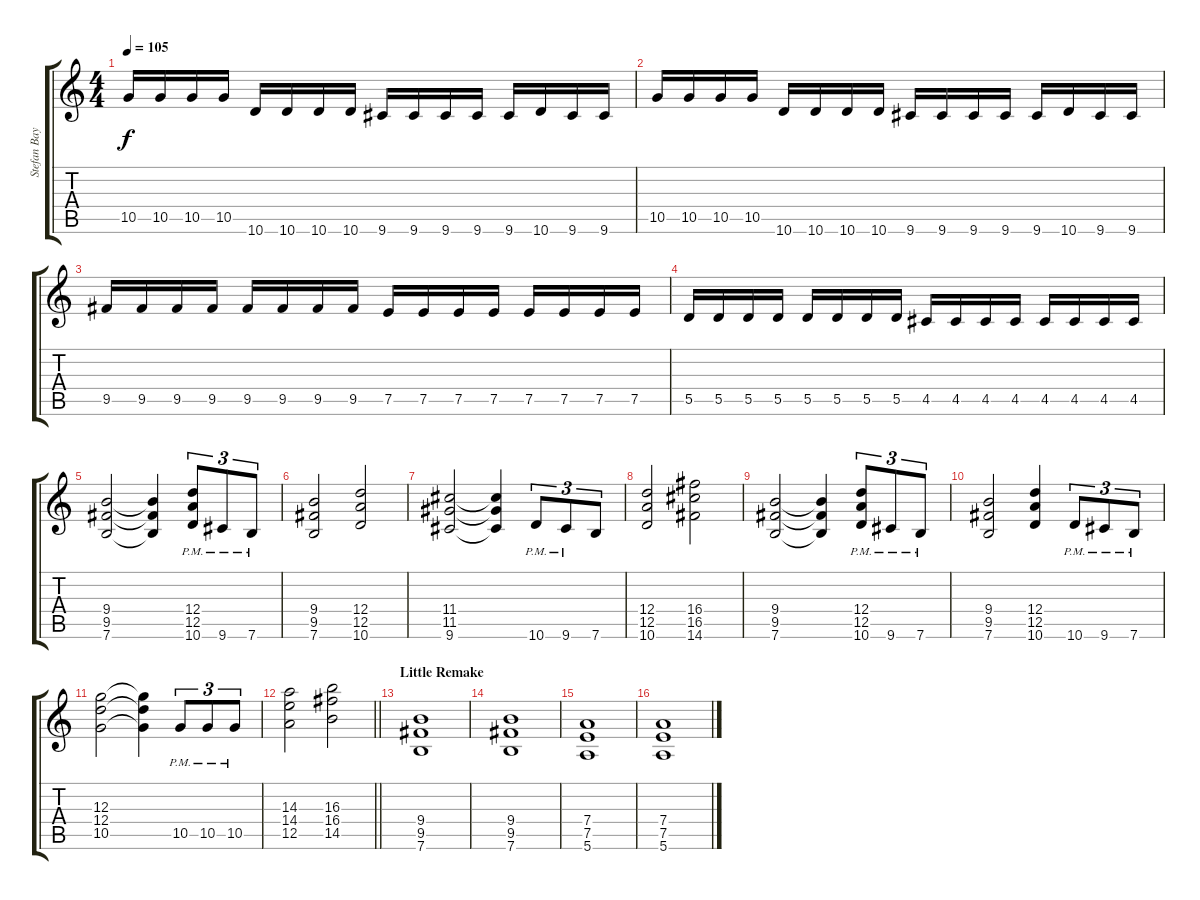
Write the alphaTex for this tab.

\track ("Stefan Bayle" "Stefan Bay") {instrument overdrivenguitar}
\staff {score tabs}
\tuning (E4 B3 G3 D3 A2 E2) {hide}
\ts (4 4)
\tempo 105
\clef g2
\ks c
10.5.16{dy f} 10.5.16 10.5.16 10.5.16 10.6.16 10.6.16 10.6.16 10.6.16 9.6.16 9.6.16 9.6.16 9.6.16 9.6.16 10.6.16 9.6.16 9.6.16 |
10.5.16 10.5.16 10.5.16 10.5.16 10.6.16 10.6.16 10.6.16 10.6.16 9.6.16 9.6.16 9.6.16 9.6.16 9.6.16 10.6.16 9.6.16 9.6.16 |
9.5.16 9.5.16 9.5.16 9.5.16 9.5.16 9.5.16 9.5.16 9.5.16 7.5.16 7.5.16 7.5.16 7.5.16 7.5.16 7.5.16 7.5.16 7.5.16 |
5.5.16 5.5.16 5.5.16 5.5.16 5.5.16 5.5.16 5.5.16 5.5.16 4.5.16 4.5.16 4.5.16 4.5.16 4.5.16 4.5.16 4.5.16 4.5.16 |
(9.4 9.5 7.6).2 (9.4{t} 9.5{t} 7.6{t}).4 (12.4 12.5 10.6{pm}).8{tu (3 2)} 9.6{pm}.8{tu (3 2)} 7.6{pm}.8{tu (3 2)} |
(9.4 9.5 7.6).2 (12.4 12.5 10.6).2 |
(11.4 11.5 9.6).2 (11.4{t} 11.5{t} 9.6{t}).4 10.6{pm}.8{tu (3 2)} 9.6{pm}.8{tu (3 2)} 7.6.8{tu (3 2)} |
(12.4 12.5 10.6).2 (16.4 16.5 14.6).2 |
(9.4 9.5 7.6).2 (9.4{t} 9.5{t} 7.6{t}).4 (12.4 12.5 10.6{pm}).8{tu (3 2)} 9.6{pm}.8{tu (3 2)} 7.6{pm}.8{tu (3 2)} |
(9.4 9.5 7.6).2 (12.4 12.5 10.6).4 10.6{pm}.8{tu (3 2)} 9.6{pm}.8{tu (3 2)} 7.6{pm}.8{tu (3 2)} |
(12.3 12.4 10.5).2 (12.3{t} 12.4{t} 10.5{t}).4 10.5{pm}.8{tu (3 2)} 10.5{pm}.8{tu (3 2)} 10.5{pm}.8{tu (3 2)} |
\barLineRight lightlight
(14.3 14.4 12.5).2 (16.3 16.4 14.5).2 |
\section ("" "Little Remake")
(9.4 9.5 7.6).1 |
(9.4 9.5 7.6).1 |
(7.4 7.5 5.6).1 |
(7.4 7.5 5.6).1
